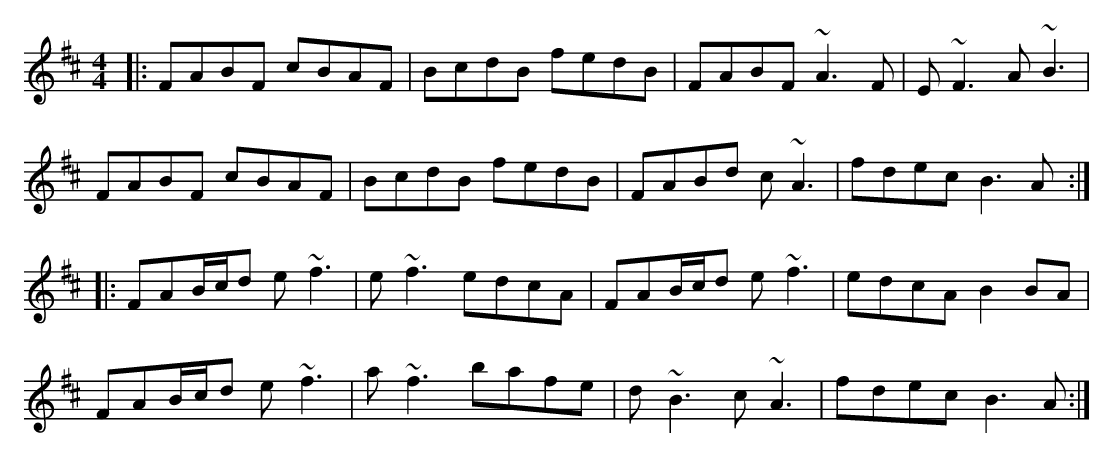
X:1
M:4/4
K:Bmin
|:FABF cBAF|BcdB fedB|FABF ~A3 F|E ~F3 A ~B3|
FABF cBAF|BcdB fedB|FABd c ~A3|fdec B3 A:|
|:FAB/c/d e ~f3|e ~f3 edcA|FAB/c/d e ~f3|edcA B2 BA|
FAB/c/d e ~f3|a ~f3 bafe|d ~B3 c ~A3|fdec B3 A:|
